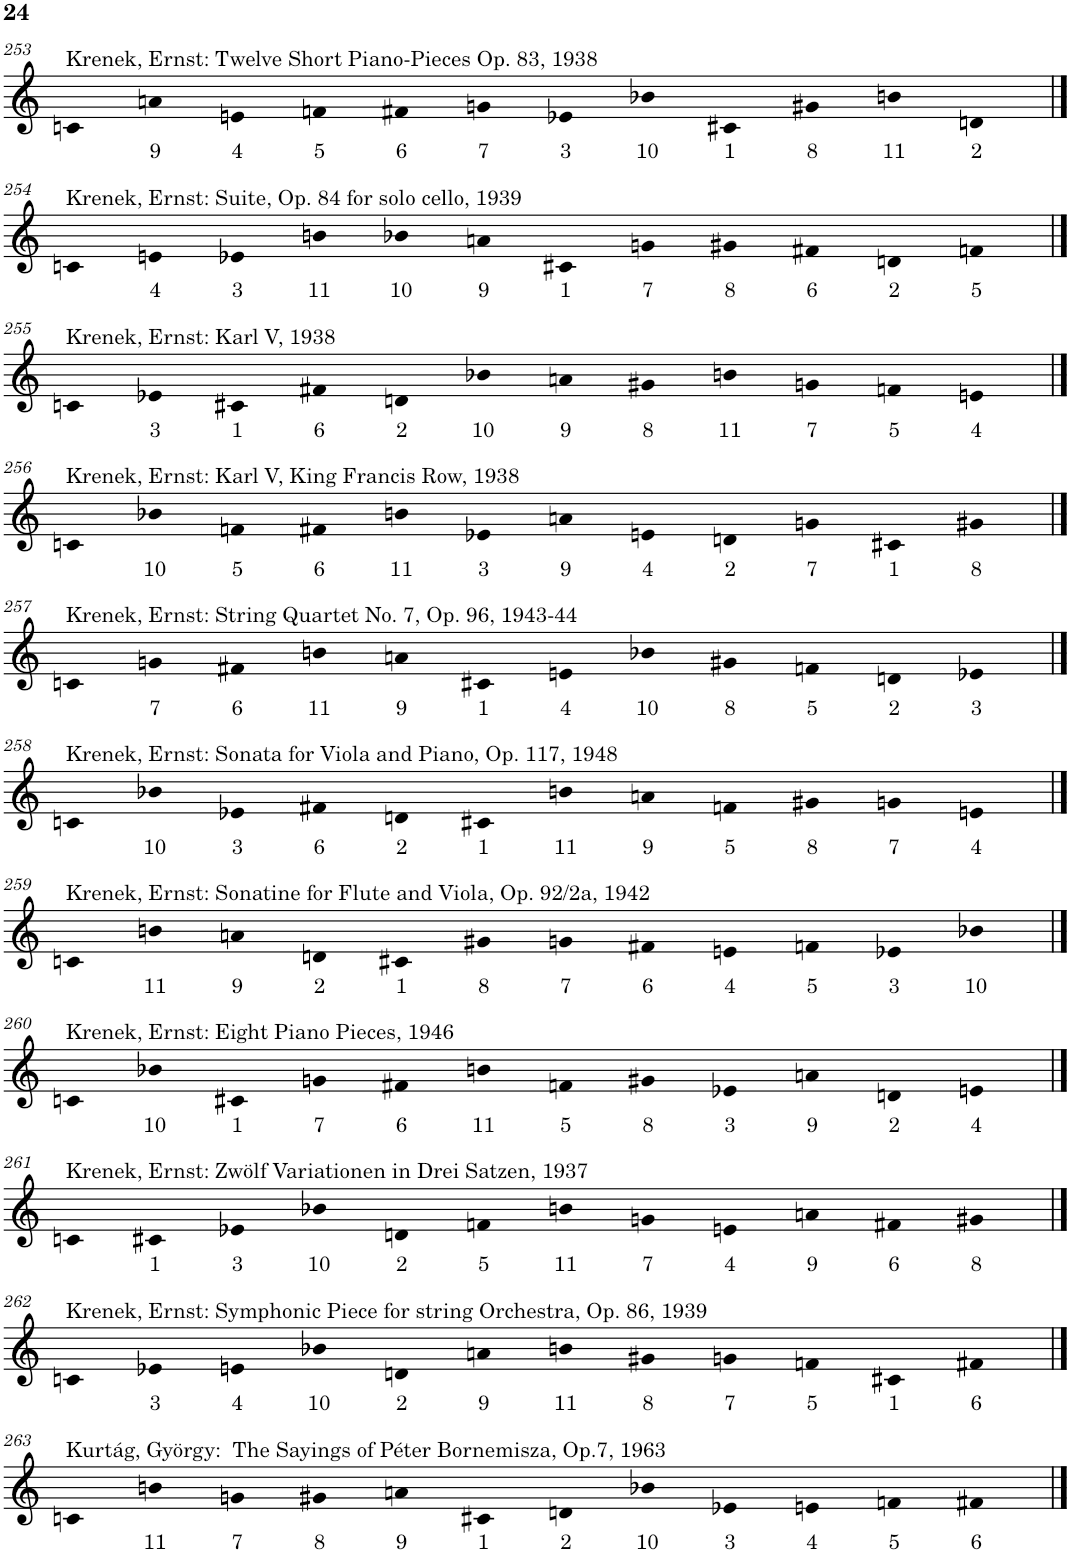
**kern	**text
*part1	*part1
*staff1	*staff1
*I"Piano	*
*I'Pno	*
!!LO:PB:g=z
*clefG2	*
*k[]	*
*M12/4	*
=253	=253
!LO:TX:a:t=Krenek, Ernst&colon; Twelve Short Piano-Pieces Op. 83, 1938	!
4cn	.
!	!LO:LY:b
4an	9
!	!LO:LY:b
4en	4
!	!LO:LY:b
4fn	5
!	!LO:LY:b
4f#X	6
!	!LO:LY:b
4gn	7
!	!LO:LY:b
4e-X	3
!	!LO:LY:b
4b-X	10
!	!LO:LY:b
4c#X	1
!	!LO:LY:b
4g#X	8
!	!LO:LY:b
4bn	11
!	!LO:LY:b
4dn	2
!!LO:LB:g=z
==254	==254
!LO:TX:a:t=Krenek, Ernst&colon; Suite, Op. 84 for solo cello, 1939	!
4cn	.
!	!LO:LY:b
4en	4
!	!LO:LY:b
4e-X	3
!	!LO:LY:b
4bn	11
!	!LO:LY:b
4b-X	10
!	!LO:LY:b
4an	9
!	!LO:LY:b
4c#X	1
!	!LO:LY:b
4gn	7
!	!LO:LY:b
4g#X	8
!	!LO:LY:b
4f#X	6
!	!LO:LY:b
4dn	2
!	!LO:LY:b
4fn	5
!!LO:LB:g=z
==255	==255
!LO:TX:a:t=Krenek, Ernst&colon; Karl V, 1938	!
4cn	.
!	!LO:LY:b
4e-X	3
!	!LO:LY:b
4c#X	1
!	!LO:LY:b
4f#X	6
!	!LO:LY:b
4dn	2
!	!LO:LY:b
4b-X	10
!	!LO:LY:b
4an	9
!	!LO:LY:b
4g#X	8
!	!LO:LY:b
4bn	11
!	!LO:LY:b
4gn	7
!	!LO:LY:b
4fn	5
!	!LO:LY:b
4en	4
!!LO:LB:g=z
==256	==256
!LO:TX:a:t=Krenek, Ernst&colon; Karl V, King Francis Row, 1938	!
4cn	.
!	!LO:LY:b
4b-X	10
!	!LO:LY:b
4fn	5
!	!LO:LY:b
4f#X	6
!	!LO:LY:b
4bn	11
!	!LO:LY:b
4e-X	3
!	!LO:LY:b
4an	9
!	!LO:LY:b
4en	4
!	!LO:LY:b
4dn	2
!	!LO:LY:b
4gn	7
!	!LO:LY:b
4c#X	1
!	!LO:LY:b
4g#X	8
!!LO:LB:g=z
==257	==257
!LO:TX:a:t=Krenek, Ernst&colon; String Quartet No. 7, Op. 96, 1943-44	!
4cn	.
!	!LO:LY:b
4gn	7
!	!LO:LY:b
4f#X	6
!	!LO:LY:b
4bn	11
!	!LO:LY:b
4an	9
!	!LO:LY:b
4c#X	1
!	!LO:LY:b
4en	4
!	!LO:LY:b
4b-X	10
!	!LO:LY:b
4g#X	8
!	!LO:LY:b
4fn	5
!	!LO:LY:b
4dn	2
!	!LO:LY:b
4e-X	3
!!LO:LB:g=z
==258	==258
!LO:TX:a:t=Krenek, Ernst&colon; Sonata for Viola and Piano, Op. 117, 1948	!
4cn	.
!	!LO:LY:b
4b-X	10
!	!LO:LY:b
4e-X	3
!	!LO:LY:b
4f#X	6
!	!LO:LY:b
4dn	2
!	!LO:LY:b
4c#X	1
!	!LO:LY:b
4bn	11
!	!LO:LY:b
4an	9
!	!LO:LY:b
4fn	5
!	!LO:LY:b
4g#X	8
!	!LO:LY:b
4gn	7
!	!LO:LY:b
4en	4
!!LO:LB:g=z
==259	==259
!LO:TX:a:t=Krenek, Ernst&colon; Sonatine for Flute and Viola, Op. 92/2a, 1942	!
4cn	.
!	!LO:LY:b
4bn	11
!	!LO:LY:b
4an	9
!	!LO:LY:b
4dn	2
!	!LO:LY:b
4c#X	1
!	!LO:LY:b
4g#X	8
!	!LO:LY:b
4gn	7
!	!LO:LY:b
4f#X	6
!	!LO:LY:b
4en	4
!	!LO:LY:b
4fn	5
!	!LO:LY:b
4e-X	3
!	!LO:LY:b
4b-X	10
!!LO:LB:g=z
==260	==260
!LO:TX:a:t=Krenek, Ernst&colon; Eight Piano Pieces, 1946	!
4cn	.
!	!LO:LY:b
4b-X	10
!	!LO:LY:b
4c#X	1
!	!LO:LY:b
4gn	7
!	!LO:LY:b
4f#X	6
!	!LO:LY:b
4bn	11
!	!LO:LY:b
4fn	5
!	!LO:LY:b
4g#X	8
!	!LO:LY:b
4e-X	3
!	!LO:LY:b
4an	9
!	!LO:LY:b
4dn	2
!	!LO:LY:b
4en	4
!!LO:LB:g=z
==261	==261
!LO:TX:a:t=Krenek, Ernst&colon; Zwölf Variationen in Drei Satzen, 1937	!
4cn	.
!	!LO:LY:b
4c#X	1
!	!LO:LY:b
4e-X	3
!	!LO:LY:b
4b-X	10
!	!LO:LY:b
4dn	2
!	!LO:LY:b
4fn	5
!	!LO:LY:b
4bn	11
!	!LO:LY:b
4gn	7
!	!LO:LY:b
4en	4
!	!LO:LY:b
4an	9
!	!LO:LY:b
4f#X	6
!	!LO:LY:b
4g#X	8
!!LO:LB:g=z
==262	==262
!LO:TX:a:t=Krenek, Ernst&colon; Symphonic Piece for string Orchestra, Op. 86, 1939	!
4cn	.
!	!LO:LY:b
4e-X	3
!	!LO:LY:b
4en	4
!	!LO:LY:b
4b-X	10
!	!LO:LY:b
4dn	2
!	!LO:LY:b
4an	9
!	!LO:LY:b
4bn	11
!	!LO:LY:b
4g#X	8
!	!LO:LY:b
4gn	7
!	!LO:LY:b
4fn	5
!	!LO:LY:b
4c#X	1
!	!LO:LY:b
4f#X	6
!!LO:LB:g=z
==263	==263
!LO:TX:a:t=Kurtág, György&colon;  The Sayings of Péter Bornemisza, Op.7, 1963	!
4cn	.
!	!LO:LY:b
4bn	11
!	!LO:LY:b
4gn	7
!	!LO:LY:b
4g#X	8
!	!LO:LY:b
4an	9
!	!LO:LY:b
4c#X	1
!	!LO:LY:b
4dn	2
!	!LO:LY:b
4b-X	10
!	!LO:LY:b
4e-X	3
!	!LO:LY:b
4en	4
!	!LO:LY:b
4fn	5
!	!LO:LY:b
4f#X	6
==	==
*-	*-
